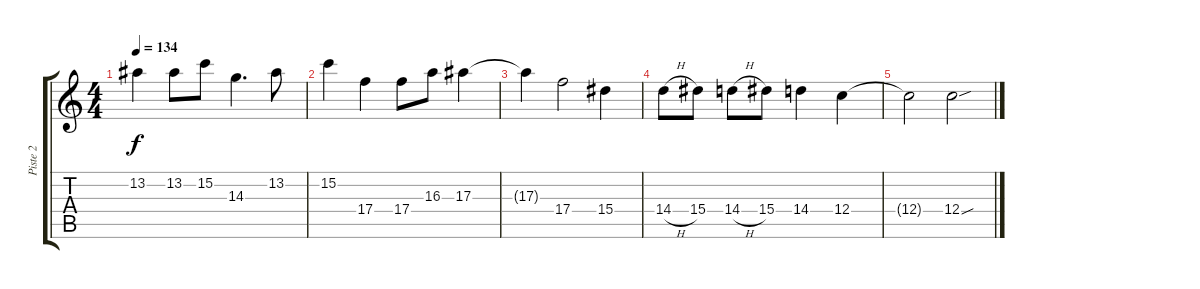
\track ("Piste 2" "Piste 2") {instrument distortionguitar}
\staff {score tabs}
\tuning (D4 A3 F3 C3 G2 C2) {hide}
\ts (4 4)
\tempo 134
\clef g2
\ks c
13.2{t}.4{dy f} 13.2.8 15.2.8 14.3.4{d} 13.2.8 |
15.2.4 17.4.4 17.4.8 16.3.8 17.3.4 |
17.3{t}.4 17.4.2 15.4.4 |
14.4{h}.8 15.4.8 14.4{h}.8 15.4.8 14.4.4 12.4.4 |
12.4{t}.2 12.4{sou}.2
